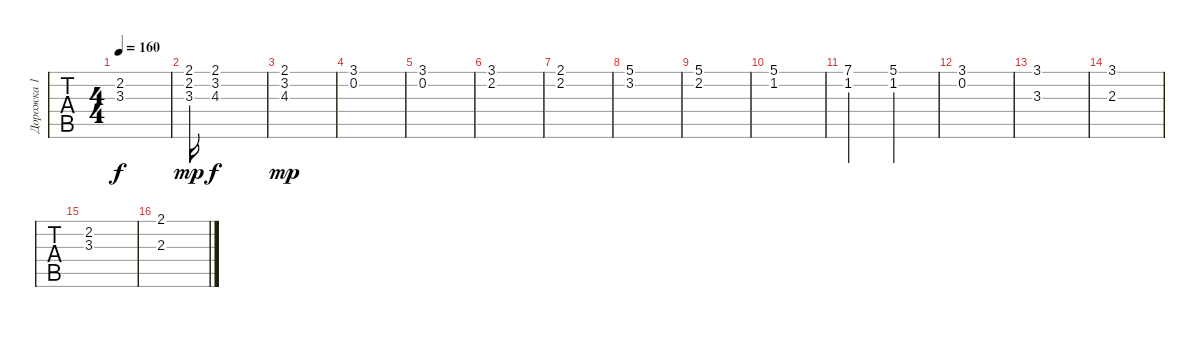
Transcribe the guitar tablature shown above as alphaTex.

\track ("Дорожка 1" "Дорожка 1") {instrument acousticguitarsteel}
\staff {tabs}
\tuning (E4 B3 G3 D3 A2 E2) {hide}
\ts (4 4)
\tempo 160
\clef g2
\ks c
(2.2 3.3).1{dy f} |
(2.1 2.2 3.3).16{dy mp} (2.1 3.2 4.3).1{dy f} |
(2.1 3.2 4.3).1{dy mp} |
(3.1 0.2).1 |
(3.1 0.2).1 |
(3.1 2.2).1 |
(2.1 2.2).1 |
(5.1 3.2).1 |
(5.1 2.2).1 |
(5.1 1.2).1 |
(7.1 1.2).2 (5.1 1.2).2 |
(3.1 0.2).1 |
(3.1 3.3).1 |
(3.1 2.3).1 |
(2.2 3.3).1 |
(2.1 2.3).1
